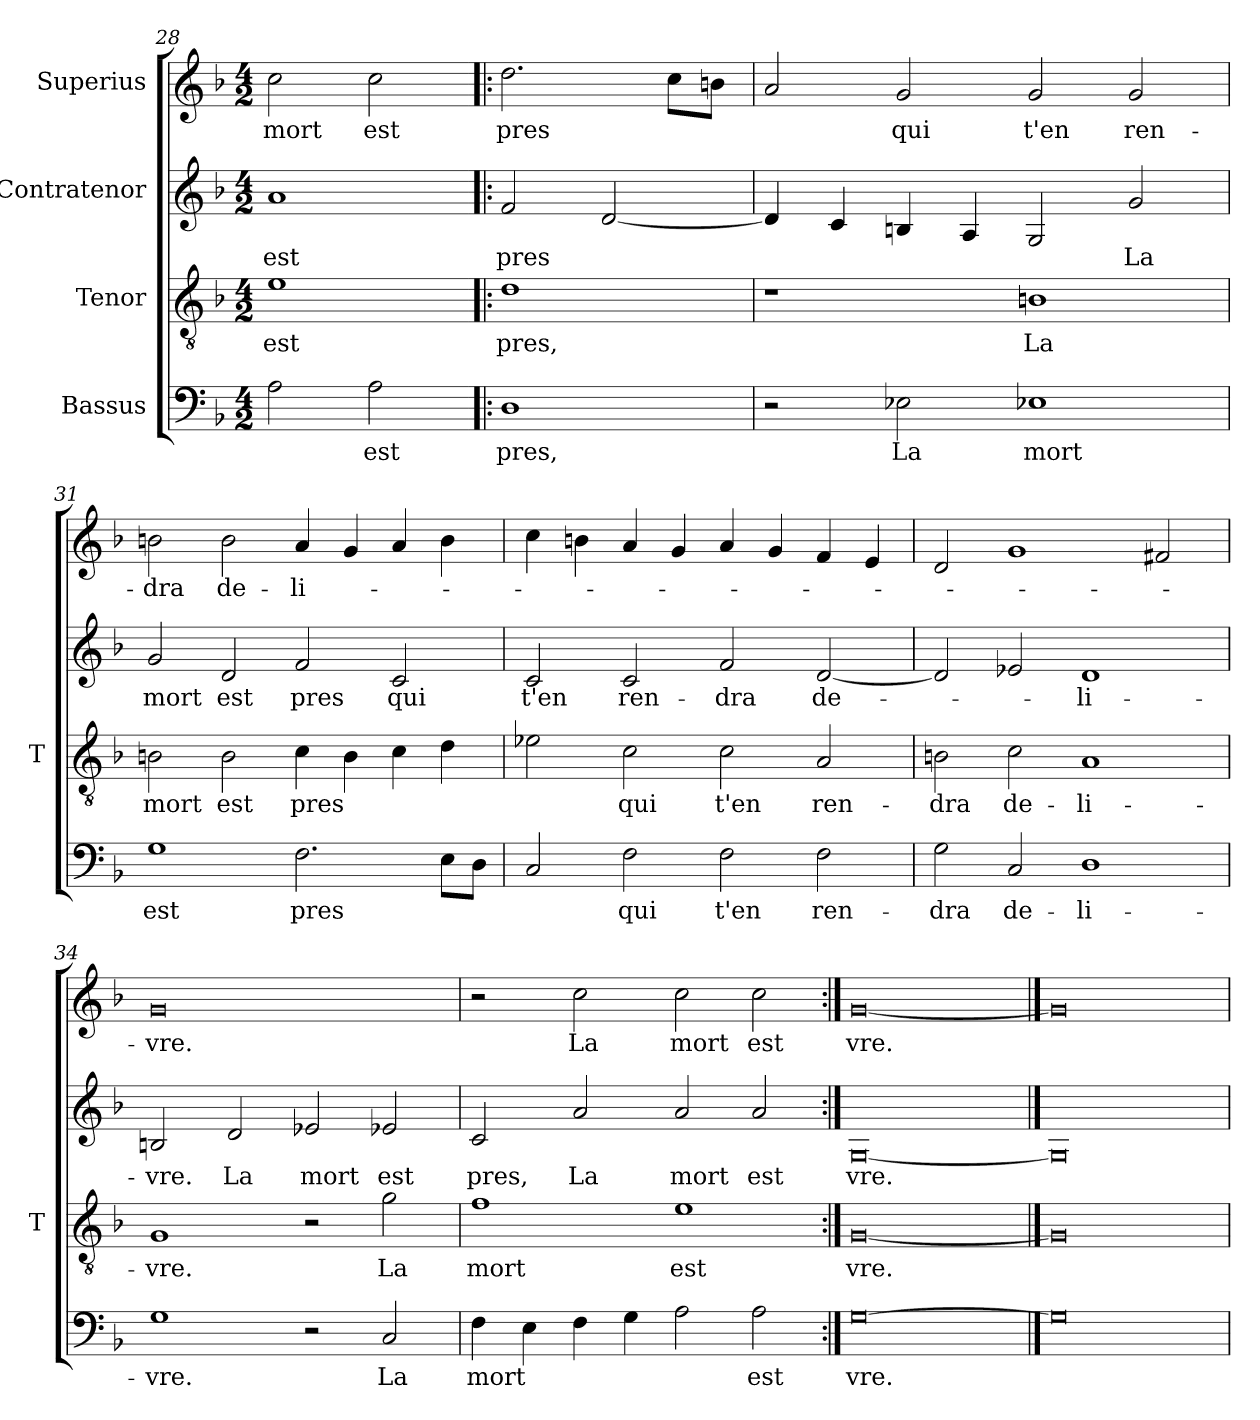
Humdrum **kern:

**kern	**text	**kern	**text	**kern	**text	**kern	**text
*part4	*part4	*part3	*part3	*part2	*part2	*part1	*part1
*staff4	*staff4	*staff3	*staff3	*staff2	*staff2	*staff1	*staff1
*I"Bassus	*	*I"Tenor	*	*I"Contratenor	*	*I"Superius	*
*	*	*I'T	*	*	*	*	*
*clefF4	*	*clefGv2	*	*clefG2	*	*clefG2	*
*k[b-]	*	*k[b-]	*	*k[b-]	*	*k[b-]	*
*M4/2	*	*M4/2	*	*M4/2	*	*M4/2	*
=28	=28	=28	=28	=28	=28	=28	=28
2A	.	1e	-est	1a	-est	2cc	-mort
2A	-est	.	.	.	.	2cc	-est
=29!|:	=29!|:	=29!|:	=29!|:	=29!|:	=29!|:	=29!|:	=29!|:
1D	-pres,	1d	-pres,	2f	-pres	2.dd	-pres
.	.	.	.	[2d	.	.	.
.	.	.	.	.	.	8ccL	.
.	.	.	.	.	.	8bJ	.
=30	=30	=30	=30	=30	=30	=30	=30
2r	.	1r	.	4d]	.	2a	.
.	.	.	.	4c	.	.	.
2E-X	-La	.	.	4B	.	2g	-qui
.	.	.	.	4A	.	.	.
1E-X	-mort	1B	-La	2G	.	2g	-t'en
.	.	.	.	2g	-La	2g	ren-
=31	=31	=31	=31	=31	=31	=31	=31
1G	-est	2B	-mort	2g	-mort	2b	-dra
.	.	2B	-est	2d	-est	2b	de-
2.F	-pres	4c	-pres	2f	-pres	4a	li-
.	.	4B	.	.	.	4g	.
.	.	4c	.	2c	-qui	4a	.
8EL	.	4d	.	.	.	4b	.
8DJ	.	.	.	.	.	.	.
=32	=32	=32	=32	=32	=32	=32	=32
2C	.	2e-X	.	2c	-t'en	4cc	.
.	.	.	.	.	.	4b	.
2F	-qui	2c	-qui	2c	ren-	4a	.
.	.	.	.	.	.	4g	.
2F	-t'en	2c	-t'en	2f	-dra	4a	.
.	.	.	.	.	.	4g	.
2F	ren-	2A	ren-	[2d	de-	4f	.
.	.	.	.	.	.	4e	.
=33	=33	=33	=33	=33	=33	=33	=33
2G	-dra	2B	-dra	2d]	.	2d	.
2C	de-	2c	de-	2e-X	.	1g	.
1D	li-	1A	li-	1d	li-	.	.
.	.	.	.	.	.	2f#X	.
=34	=34	=34	=34	=34	=34	=34	=34
1G	-vre.	1G	-vre.	2B	-vre.	0g	-vre.
.	.	.	.	2d	-La	.	.
2r	.	2r	.	2e-X	-mort	.	.
2C	-La	2g	-La	2e-X	-est	.	.
=35	=35	=35	=35	=35	=35	=35	=35
4F	-mort	1f	-mort	2c	-pres,	2r	.
4E	.	.	.	.	.	.	.
4F	.	.	.	2a	-La	2cc	-La
4G	.	.	.	.	.	.	.
2A	.	1e	-est	2a	-mort	2cc	-mort
2A	-est	.	.	2a	-est	2cc	-est
=36:|!	=36:|!	=36:|!	=36:|!	=36:|!	=36:|!	=36:|!	=36:|!
[0G	-vre.	[0G	-vre.	[0G	-vre.	[0g	-vre.
==37	==37	==37	==37	==37	==37	==37	==37
0G]	.	0G]	.	0G]	.	0g]	.
=	=	=	=	=	=	=	=
*-	*-	*-	*-	*-	*-	*-	*-
